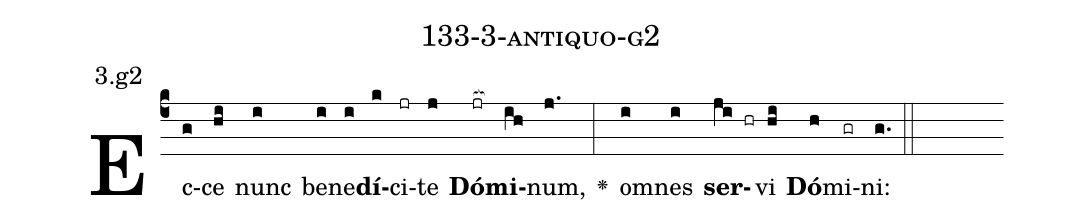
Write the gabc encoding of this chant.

name: 133-3-antiquo-g2;
annotation: 3.g2;
%%
(c4)Ec(g)ce(hi) nunc(i) be(i)ne(i)<b>dí</b>(k)ci(jr)te(j) <b>Dó</b>(jr[ocb:1{])<b>mi</b>(ih[ocb:0}])num,(j.) <v>\greheightstar</v>(:) om(i)nes(i) <b>ser</b>(ji hr)vi(hi) <b>Dó</b>(h)mi(gr)ni:(g.) (::)


%E(i) u(i) o(ji) u(hi) a(h) e.(g.) (::)
